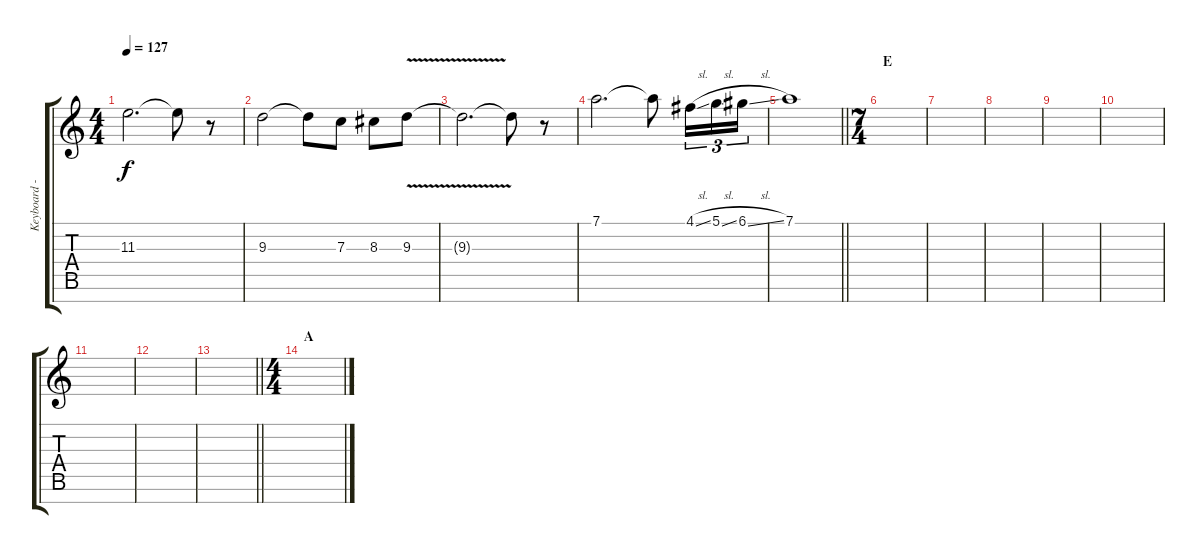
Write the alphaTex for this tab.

\track ("Keyboard - Strings, Brass, Flute" "Keyboard -") {instrument stringensemble1}
\staff {score tabs}
\tuning (D5 A4 F4 C4 G3 D3 A2) {hide}
\ts (4 4)
\tempo 127
\clef g2
\ks c
11.3{t}.2{d dy f} 11.3{t}.8 r.8 |
9.3.2 9.3{t}.8 7.3.8 8.3.8 9.3{v}.8 |
9.3{t}.2{d} 9.3{t}.8 r.8 |
7.1.2{d} 7.1{t}.8 4.1{sl}.16{tu (3 2)} 5.1{sl}.16{tu (3 2)} 6.1{sl}.16{tu (3 2)} |
\barLineRight lightlight
7.1.1 |
\ts (7 4)
\section ("" "E")
|
|
|
|
|
|
|
\barLineRight lightlight
|
\ts (4 4)
\section ("" "A")
